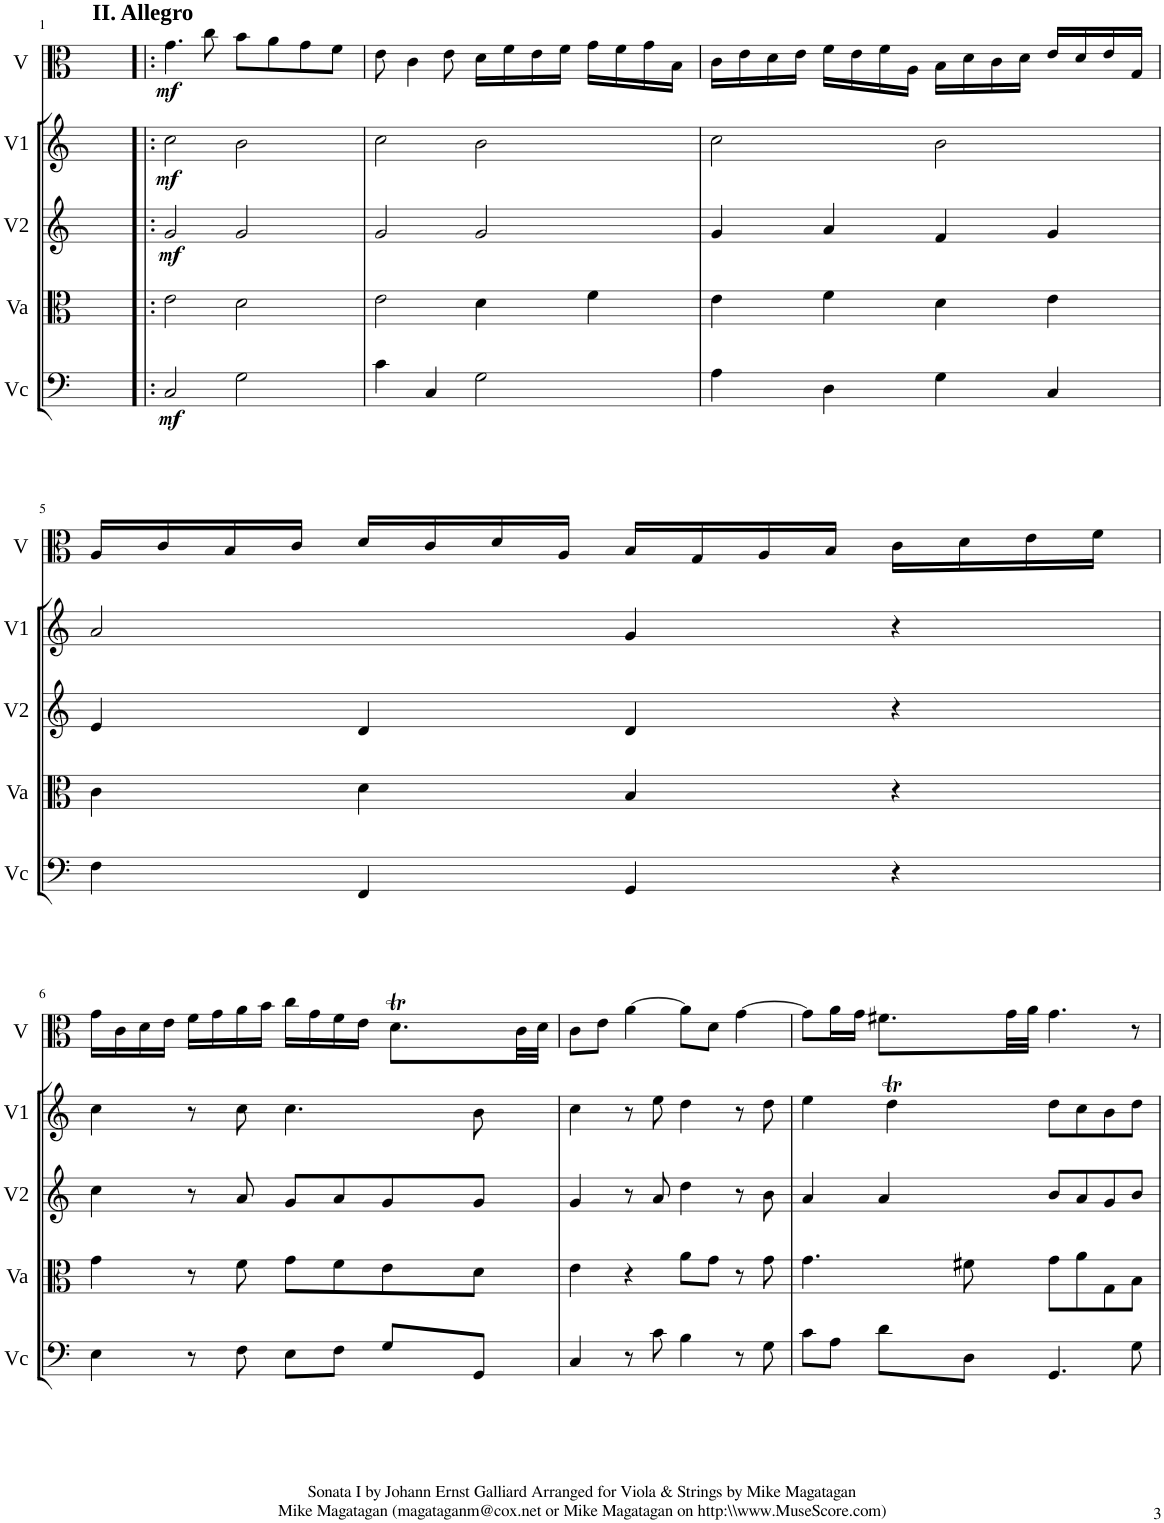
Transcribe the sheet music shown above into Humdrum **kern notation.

**kern	**dynam	**kern	**kern	**dynam	**kern	**dynam	**kern	**dynam
*part5	*part5	*part4	*part3	*part3	*part2	*part2	*part1	*part1
*staff5	*staff5	*staff4	*staff3	*staff3	*staff2	*staff2	*staff1	*staff1
*I"Cello	*	*I"Viola	*I"Violin 2	*	*I"Violin 1	*	*I"Viola	*
*	*	*I'Va	*I'V2	*	*I'V1	*	*I'V	*
!!LO:PB:g=z
*clefF4	*	*clefC3	*clefG2	*	*clefG2	*	*clefC3	*
*k[]	*	*k[]	*k[]	*	*k[]	*	*k[]	*
*M4/4	*	*M4/4	*M4/4	*	*M4/4	*	*M4/4	*
*met(c)	*	*met(c)	*met(c)	*	*met(c)	*	*met(c)	*
=1	=1	=1	=1	=1	=1	=1	=1	=1
2ryy	.	2ryy	2ryy	.	2ryy	.	2ryy	.
=2!|:	=2!|:	=2!|:	=2!|:	=2!|:	=2!|:	=2!|:	=2!|:	=2!|:
!	!	!	!	!	!	!	!LO:TX:a:B:t=II. Allegro	!
!	!LO:DY:b	!	!	!LO:DY:b	!	!LO:DY:b	!	!LO:DY:b
2C/	mf	2e\	2g/	mf	2cc\	mf	4.g\	mf
.	.	.	.	.	.	.	8cc\	.
2G\	.	2d\	2g/	.	2b\	.	8b\L	.
.	.	.	.	.	.	.	8a\	.
.	.	.	.	.	.	.	8g\	.
.	.	.	.	.	.	.	8f\J	.
=3	=3	=3	=3	=3	=3	=3	=3	=3
4c\	.	2e\	2g/	.	2cc\	.	8e\	.
.	.	.	.	.	.	.	4c\	.
4C/	.	.	.	.	.	.	.	.
.	.	.	.	.	.	.	8e\	.
2G\	.	4d\	2g/	.	2b\	.	16d\LL	.
.	.	.	.	.	.	.	16f\	.
.	.	.	.	.	.	.	16e\	.
.	.	.	.	.	.	.	16f\JJ	.
.	.	4f\	.	.	.	.	16g\LL	.
.	.	.	.	.	.	.	16f\	.
.	.	.	.	.	.	.	16g\	.
.	.	.	.	.	.	.	16B\JJ	.
=4	=4	=4	=4	=4	=4	=4	=4	=4
4A\	.	4e\	4g/	.	2cc\	.	16c\LL	.
.	.	.	.	.	.	.	16e\	.
.	.	.	.	.	.	.	16d\	.
.	.	.	.	.	.	.	16e\JJ	.
4D\	.	4f\	4a/	.	.	.	16f\LL	.
.	.	.	.	.	.	.	16e\	.
.	.	.	.	.	.	.	16f\	.
.	.	.	.	.	.	.	16A\JJ	.
4G\	.	4d\	4f/	.	2b\	.	16B\LL	.
.	.	.	.	.	.	.	16d\	.
.	.	.	.	.	.	.	16c\	.
.	.	.	.	.	.	.	16d\JJ	.
4C/	.	4e\	4g/	.	.	.	16e/LL	.
.	.	.	.	.	.	.	16d/	.
.	.	.	.	.	.	.	16e/	.
.	.	.	.	.	.	.	16G/JJ	.
!!LO:LB:g=z
=5	=5	=5	=5	=5	=5	=5	=5	=5
4F\	.	4c\	4e/	.	2a/	.	16A/LL	.
.	.	.	.	.	.	.	16c/	.
.	.	.	.	.	.	.	16B/	.
.	.	.	.	.	.	.	16c/JJ	.
4FF/	.	4d\	4d/	.	.	.	16d/LL	.
.	.	.	.	.	.	.	16c/	.
.	.	.	.	.	.	.	16d/	.
.	.	.	.	.	.	.	16A/JJ	.
4GG/	.	4B/	4d/	.	4g/	.	16B/LL	.
.	.	.	.	.	.	.	16G/	.
.	.	.	.	.	.	.	16A/	.
.	.	.	.	.	.	.	16B/JJ	.
4r	.	4r	4r	.	4r	.	16c\LL	.
.	.	.	.	.	.	.	16d\	.
.	.	.	.	.	.	.	16e\	.
.	.	.	.	.	.	.	16f\JJ	.
!!LO:LB:g=z
=6	=6	=6	=6	=6	=6	=6	=6	=6
*	*	*	*	*	*	*	*^	*
4E\	.	4g\	4cc\	.	4cc\	.	16g\LL	2.ryy	.
.	.	.	.	.	.	.	16c\	.	.
.	.	.	.	.	.	.	16d\	.	.
.	.	.	.	.	.	.	16e\JJ	.	.
8r	.	8r	8r	.	8r	.	16f\LL	.	.
.	.	.	.	.	.	.	16g\	.	.
8F\	.	8f\	8a/	.	8cc\	.	16a\	.	.
.	.	.	.	.	.	.	16b\JJ	.	.
8E\L	.	8g\L	8g/L	.	4.cc\	.	16cc\LL	.	.
.	.	.	.	.	.	.	16g\	.	.
8F\J	.	8f\	8a/	.	.	.	16f\	.	.
.	.	.	.	.	.	.	16e\JJ	.	.
8G/L	.	8e\	8g/	.	.	.	8.dT\L	32e!	.
.	.	.	.	.	.	.	.	32d!	.
.	.	.	.	.	.	.	.	32e!	.
.	.	.	.	.	.	.	.	32d!	.
8GG/J	.	8d\J	8g/J	.	8b\	.	.	32e!	.
.	.	.	.	.	.	.	.	32d!	.
.	.	.	.	.	.	.	32c\LL	16ryy	.
.	.	.	.	.	.	.	32d\JJJ	.	.
*	*	*	*	*	*	*	*v	*v	*
=7	=7	=7	=7	=7	=7	=7	=7	=7
4C/	.	4e\	4g/	.	4cc\	.	8c\L	.
.	.	.	.	.	.	.	8e\J	.
8r	.	4r	8r	.	8r	.	[4a\	.
8c\	.	.	8a/	.	8ee\	.	.	.
4B\	.	8a\L	4dd\	.	4dd\	.	8a\L]	.
.	.	8g\J	.	.	.	.	8d\J	.
8r	.	8r	8r	.	8r	.	[4g\	.
8G\	.	8g\	8b\	.	8dd\	.	.	.
=8	=8	=8	=8	=8	=8	=8	=8	=8
*	*	*	*	*	*^	*	*	*
8c\L	.	4.g\	4a/	.	4ee\	4ryy	.	8g\L]	.
8A\J	.	.	.	.	.	.	.	16a\L	.
.	.	.	.	.	.	.	.	16g\JJ	.
8d\L	.	.	4a/	.	4ddT\	32ee!	.	8.f#X\L	.
.	.	.	.	.	.	32dd!	.	.	.
.	.	.	.	.	.	32ee!	.	.	.
.	.	.	.	.	.	32dd!	.	.	.
8D\J	.	8f#X\	.	.	.	32ee!	.	.	.
.	.	.	.	.	.	32dd!	.	.	.
.	.	.	.	.	.	32cc!	.	32g\LL	.
.	.	.	.	.	.	32dd!	.	32a\JJJ	.
4.GG/	.	8g\L	8b/L	.	8dd\L	2ryy	.	4.g\	.
.	.	8a\	8a/	.	8cc\	.	.	.	.
.	.	8G\	8g/	.	8b\	.	.	.	.
8G\	.	8B\J	8b/J	.	8dd\J	.	.	8r	.
*	*	*	*	*	*v	*v	*	*	*
=	=	=	=	=	=	=	=	=
*-	*-	*-	*-	*-	*-	*-	*-	*-
